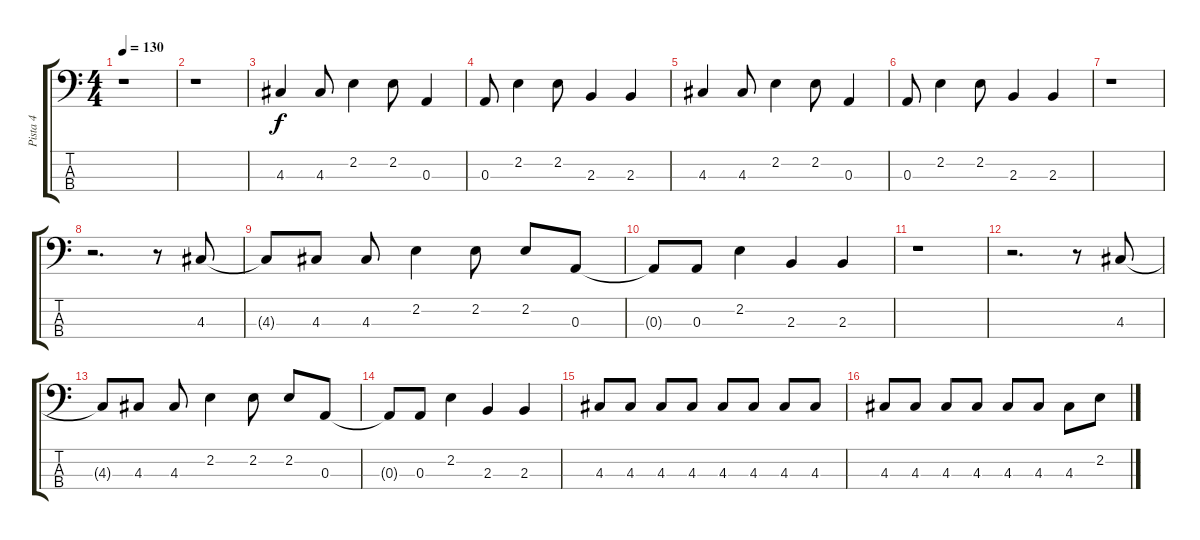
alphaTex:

\track ("Pista 4" "Pista 4") {instrument electricbassfinger}
\staff {score tabs}
\tuning (G2 D2 A1 E1) {hide}
\ts (4 4)
\tempo 130
\clef f4
\ks c
r.1{dy f instrument electricbassfinger} |
r.1 |
4.3.4 4.3.8 2.2.4 2.2.8 0.3.4 |
0.3.8 2.2.4 2.2.8 2.3.4 2.3.4 |
4.3.4 4.3.8 2.2.4 2.2.8 0.3.4 |
0.3.8 2.2.4 2.2.8 2.3.4 2.3.4 |
r.1 |
r.2{d} r.8 4.3.8 |
4.3{t}.8 4.3.8 4.3.8 2.2.4 2.2.8 2.2.8 0.3.8 |
0.3{t}.8 0.3.8 2.2.4 2.3.4 2.3.4 |
r.1 |
r.2{d} r.8 4.3.8 |
4.3{t}.8 4.3.8 4.3.8 2.2.4 2.2.8 2.2.8 0.3.8 |
0.3{t}.8 0.3.8 2.2.4 2.3.4 2.3.4 |
4.3.8 4.3.8 4.3.8 4.3.8 4.3.8 4.3.8 4.3.8 4.3.8 |
4.3.8 4.3.8 4.3.8 4.3.8 4.3.8 4.3.8 4.3.8 2.2.8
